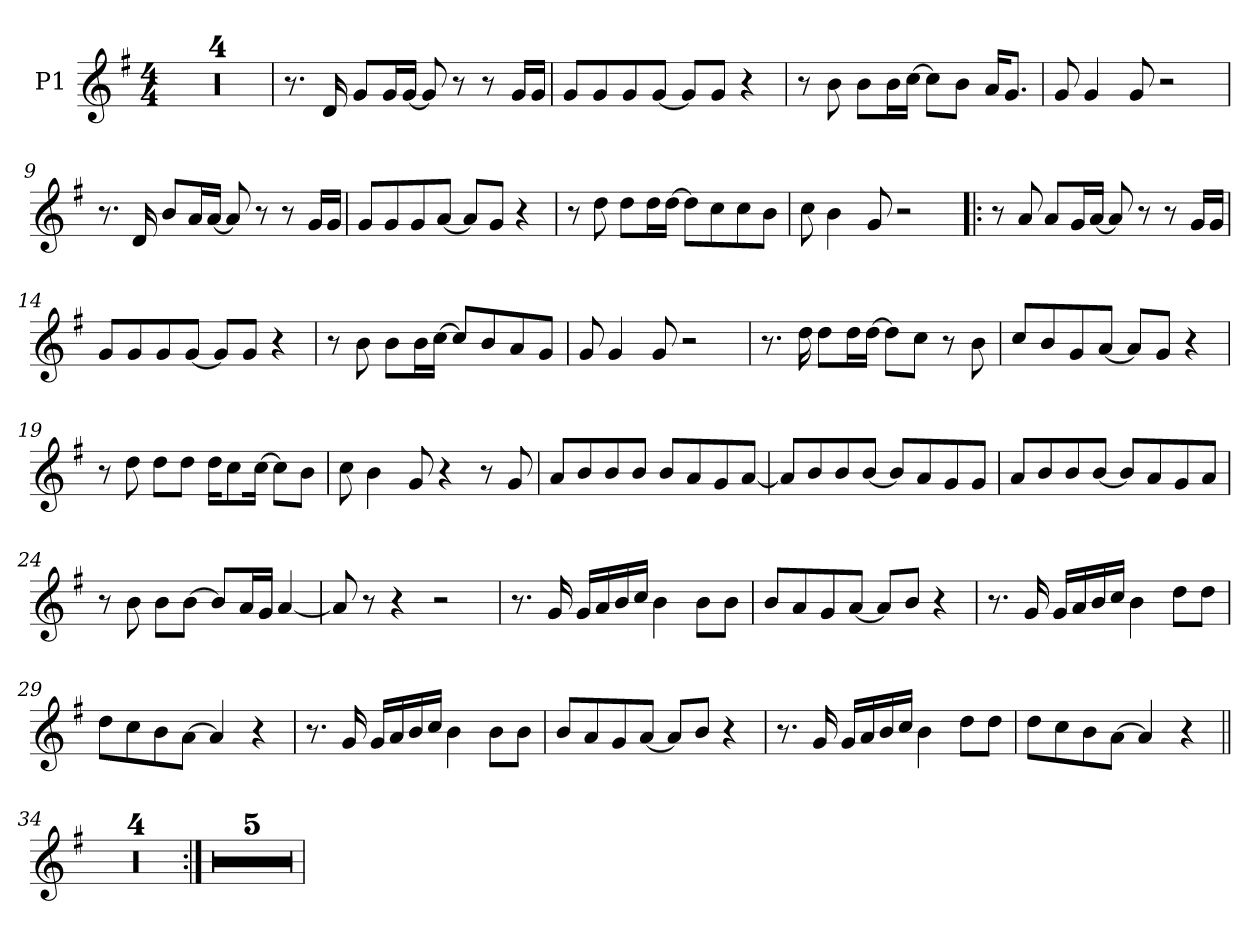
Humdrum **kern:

**kern
*part1
*staff1
*I"P1
*clefG2
*k[f#]
*G:
*M4/4
*MM97
=1
1r
=2
1r
=3
1r
=4
1r
=5
8.r
16d/
8g/L
16g/L
[<16g/JJ
8g/]
8r
8r
16g/LL
16g/JJ
=6
8g/L
8g/
8g/
[<8g/J
8g/L]
8g/J
4r
!!LO:LB:g=z
=7
8r
8b\
8b\L
16b\L
[>16cc\JJ
8cc\L]
8b\J
16a/KL
8.g/J
=8
8g/
4g/
8g/
2r
=9
8.r
16d/
8b/L
16a/L
[<16a/JJ
8a/]
8r
8r
16g/LL
16g/JJ
=10
8g/L
8g/
8g/
[<8a/J
8a/L]
8g/J
4r
!!LO:LB:g=z
=11
8r
8dd\
8dd\L
16dd\L
[>16dd\JJ
8dd\L]
8cc\
8cc\
8b\J
=12
8cc\
4b\
8g/
2r
=13!|:
8r
8a/
8a/L
16g/L
[<16a/JJ
8a/]
8r
8r
16g/LL
16g/JJ
=14
8g/L
8g/
8g/
[<8g/J
8g/L]
8g/J
4r
!!LO:LB:g=z
=15
8r
8b\
8b\L
16b\L
[>16cc\JJ
8cc/L]
8b/
8a/
8g/J
=16
8g/
4g/
8g/
2r
=17
8.r
16dd\
8dd\L
16dd\L
[>16dd\JJ
8dd\L]
8cc\J
8r
8b\
=18
8cc/L
8b/
8g/
[<8a/J
8a/L]
8g/J
4r
!!LO:LB:g=z
=19
8r
8dd\
8dd\L
8dd\J
16dd\KL
8cc\
[>16cc\Jk
8cc\L]
8b\J
=20
8cc\
4b\
8g/
4r
8r
8g/
=21
8a/L
8b/
8b/
8b/J
8b/L
8a/
8g/
[<8a/J
=22
8a/L]
8b/
8b/
[<8b/J
8b/L]
8a/
8g/
8g/J
!!LO:LB:g=z
=23
8a/L
8b/
8b/
[<8b/J
8b/L]
8a/
8g/
8a/J
=24
8r
8b\
8b\L
[>8b\J
8b/L]
16a/L
16g/JJ
[<4a/
=25
8a/]
8r
4r
2r
=26
8.r
16g/
16g/LL
16a/
16b/
16cc/JJ
4b\
8b\L
8b\J
!!LO:LB:g=z
=27
8b/L
8a/
8g/
[<8a/J
8a/L]
8b/J
4r
=28
8.r
16g/
16g/LL
16a/
16b/
16cc/JJ
4b\
8dd\L
8dd\J
=29
8dd\L
8cc\
8b\
[>8a\J
4a/]
4r
=30
8.r
16g/
16g/LL
16a/
16b/
16cc/JJ
4b\
8b\L
8b\J
!!LO:LB:g=z
=31
8b/L
8a/
8g/
[<8a/J
8a/L]
8b/J
4r
=32
8.r
16g/
16g/LL
16a/
16b/
16cc/JJ
4b\
8dd\L
8dd\J
=33
8dd\L
8cc\
8b\
[>8a\J
4a/]
4r
=34||
1r
=35
1r
=36
1r
!!LO:LB:g=z
=37
1r
=38:|!
1r
=39
1r
=40
1r
=41
1r
=42
1r
=
*-
